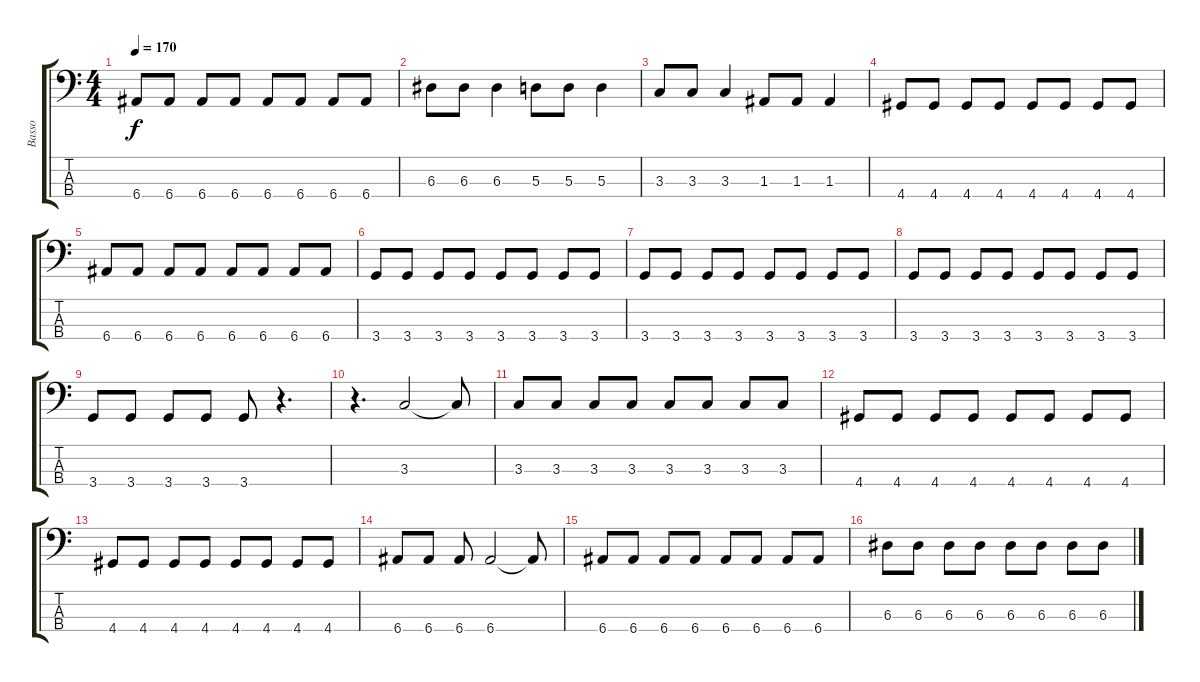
\track ("Basso" "Basso") {instrument electricbassfinger}
\staff {score tabs}
\tuning (G2 D2 A1 E1) {hide}
\ts (4 4)
\tempo 170
\clef f4
\ks c
6.4.8{dy f} 6.4.8 6.4.8 6.4.8 6.4.8 6.4.8 6.4.8 6.4.8 |
6.3.8 6.3.8 6.3.4 5.3.8 5.3.8 5.3.4 |
3.3.8 3.3.8 3.3.4 1.3.8 1.3.8 1.3.4 |
4.4.8 4.4.8 4.4.8 4.4.8 4.4.8 4.4.8 4.4.8 4.4.8 |
6.4.8 6.4.8 6.4.8 6.4.8 6.4.8 6.4.8 6.4.8 6.4.8 |
3.4.8 3.4.8 3.4.8 3.4.8 3.4.8 3.4.8 3.4.8 3.4.8 |
3.4.8 3.4.8 3.4.8 3.4.8 3.4.8 3.4.8 3.4.8 3.4.8 |
3.4.8 3.4.8 3.4.8 3.4.8 3.4.8 3.4.8 3.4.8 3.4.8 |
3.4.8 3.4.8 3.4.8 3.4.8 3.4.8 r.4{d} |
r.4{d} 3.3.2 3.3{t}.8 |
3.3.8 3.3.8 3.3.8 3.3.8 3.3.8 3.3.8 3.3.8 3.3.8 |
4.4.8 4.4.8 4.4.8 4.4.8 4.4.8 4.4.8 4.4.8 4.4.8 |
4.4.8 4.4.8 4.4.8 4.4.8 4.4.8 4.4.8 4.4.8 4.4.8 |
6.4.8 6.4.8 6.4.8 6.4.2 6.4{t}.8 |
6.4.8 6.4.8 6.4.8 6.4.8 6.4.8 6.4.8 6.4.8 6.4.8 |
6.3.8 6.3.8 6.3.8 6.3.8 6.3.8 6.3.8 6.3.8 6.3.8
